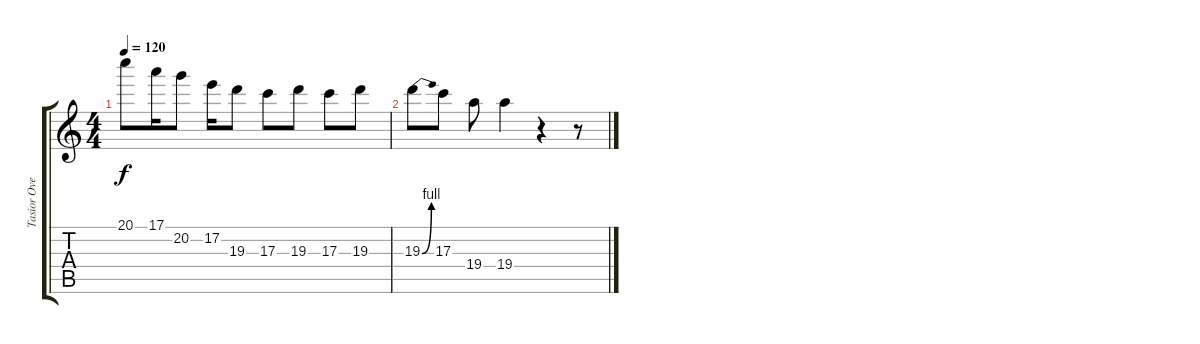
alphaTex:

\track ("Tasior Overdrive" "Tasior Ove") {instrument overdrivenguitar}
\staff {score tabs}
\tuning (E4 B3 G3 D3 A2 E2) {hide}
\ts (4 4)
\tempo 120
\clef g2
\ks c
20.1.8{dy f} 17.1.16 20.2.8 17.2.16 19.3.8 17.3.8 19.3.8 17.3.8 19.3.8 |
19.3{be (bend 0 0 60 4)}.8 17.3.8 19.4.8 19.4.4 r.4 r.8
